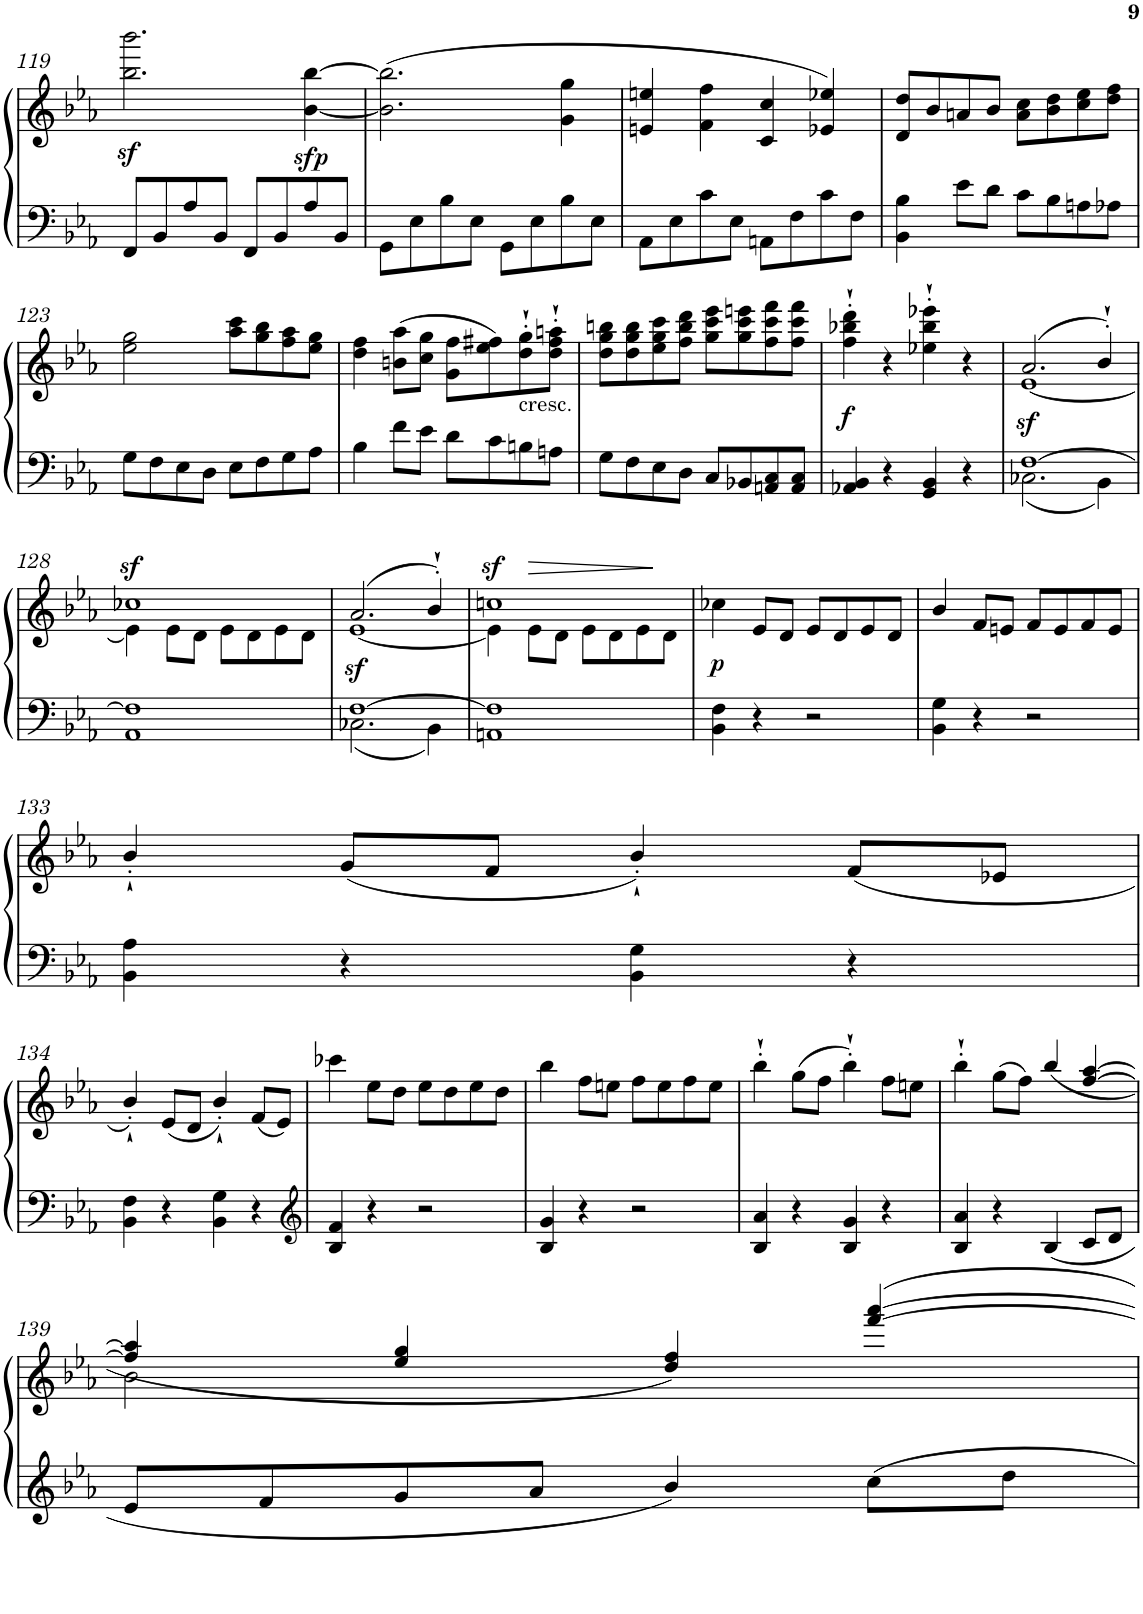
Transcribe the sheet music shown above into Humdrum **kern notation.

**kern	**kern	**dynam
*part1	*part1	*part1
*staff2	*staff1	*staff1/2
*I"Piano	*	*
*I'Pno	*	*
!!LO:PB:g=z
*clefF4	*clefG2	*
*k[b-e-a-]	*k[b-e-a-]	*
*E-:	*E-:	*
*M2/2	*M2/2	*
*met(c|)	*met(c|)	*
=119	=119	=119
8FF/L	2.bb-\z< 2.bbb-\z<	.
8BB-/	.	.
8A-/	.	.
8BB-/J	.	.
8FF/L	.	.
8BB-/	.	.
!	!	!LO:DY:b
8A-/	[4b-\ [4bb-\	sfp
8BB-/J	.	.
=120	=120	=120
8GG\L	(>2.b-\] 2.bb-\]	.
8E-\	.	.
8B-\	.	.
8E-\J	.	.
8GG\L	.	.
8E-\	.	.
8B-\	4g\ 4gg\	.
8E-\J	.	.
=121	=121	=121
8AA-\L	4en/ 4een/	.
8E-\	.	.
8c\	4f\ 4ff\	.
8E-\J	.	.
8AAn\L	4c/ 4cc/	.
8F\	.	.
8c\	4e-X/ 4ee-X/)	.
8F\J	.	.
=122	=122	=122
4BB-\ 4B-\	8d/ 8dd/L	.
.	8b-/	.
8e-\L	8an/	.
8d\J	8b-/J	.
8c\L	8a\ 8cc\L	.
8B-\	8b-\ 8dd\	.
8An\	8cc\ 8ee-\	.
8A-X\J	8dd\ 8ff\J	.
!!LO:LB:g=z
=123	=123	=123
8G\L	2ee-\ 2gg\	.
8F\	.	.
8E-\	.	.
8D\J	.	.
8E-\L	8aa-\ 8ccc\L	.
8F\	8gg\ 8bb-\	.
8G\	8ff\ 8aa-\	.
8A-\J	8ee-\ 8gg\J	.
=124	=124	=124
4B-\	4dd\ 4ff\	.
8f\L	(>8bn\ 8aa-\L	.
8e-\J	8cc\ 8gg\J	.
8d\L	8g\ 8ff\L	.
8c\	8ee-\ 8ff#X\)	.
!	!LO:TX:b:t=cresc.	!
8Bn\	8dd\'` 8gg\'`	.
8An\J	8dd\'` 8ff#\'` 8aan\'`J	.
=125	=125	=125
8G\L	8dd\ 8gg\ 8bbn\L	.
8F\	8dd\ 8gg\ 8bb\	.
8E-\	8ee-\ 8gg\ 8ccc\	.
8D\J	8ff\ 8bb\ 8ddd\J	.
8C/L	8gg\ 8ccc\ 8eee-\L	.
8BB-X/	8gg\ 8ccc\ 8eeen\	.
8AAn/ 8C/	8ff\ 8ccc\ 8fff\	.
8AA/ 8C/J	8ff\ 8ccc\ 8fff\J	.
=126	=126	=126
!	!	!LO:DY:b
4AA-X/ 4BB-/	4ff\'` 4bb-X\'` 4ddd\'`	f
4r	4r	.
4GG/ 4BB-/	4ee-X\'` 4bb-\'` 4eee-X\'`	.
4r	4r	.
=127	=127	=127
*^	*^	*
!	!	!	!	!LO:DY:b
[1F	2.C-X\	(>2.a-/	[1e-	sf
.	4BB-\	4b-'`/)	.	.
!!LO:LB:g=z	!!
=128	=128	=128	=128	=128
!	!	!	!	!LO:DY:a
*v	*v	*	*	*
1AA- 1F]	1cc-X	4e-\]	sf
.	.	8e-\L	.
.	.	8d\J	.
.	.	8e-\L	.
.	.	8d\	.
.	.	8e-\	.
.	.	8d\J	.
=129	=129	=129	=129
*^	*	*	*
!	!	!	!	!LO:DY:b
[1F	2.C-X\	(>2.a-/	[1e-	sf
.	4BB-\	4b-'`/)	.	.
=130	=130	=130	=130	=130
!	!	!	!	!LO:DY:a
*v	*v	*	*	*
1AAn 1F]	1ccn	4e-\]	sf
!	!	!	!LO:HP:b
.	.	8e-\L	>
.	.	8d\J	.
.	.	8e-\L	.
.	.	8d\	.
.	.	8e-\	.
.	.	8d\J	]
=131	=131	=131	=131
!	!	!	!LO:DY:a=2
*	*v	*v	*
4BB-\ 4F\	4cc-X\	p
4r	8e-/L	.
.	8d/J	.
2r	8e-/L	.
.	8d/	.
.	8e-/	.
.	8d/J	.
=132	=132	=132
4BB-\ 4G\	4b-/	.
4r	8f/L	.
.	8en/J	.
2r	8f/L	.
.	8e/	.
.	8f/	.
.	8e/J	.
!!LO:LB:g=z
=133	=133	=133
4BB-\ 4A-\	4b-'`/	.
4r	(<8g/L	.
.	8f/J	.
4BB-\ 4G\	4b-'`/)	.
4r	(<8f/L	.
.	8e-X/J	.
!!LO:LB:g=z
=134	=134	=134
4BB-\ 4F\	4b-'`/)	.
4r	(<8e-/L	.
.	8d/J	.
4BB-\ 4G\	4b-'`/)	.
4r	(<8f/L	.
.	8e-/J)	.
=135	=135	=135
*clefG2	*	*
4B-/ 4f/	4ccc-X\	.
4r	8ee-\L	.
.	8dd\J	.
2r	8ee-\L	.
.	8dd\	.
.	8ee-\	.
.	8dd\J	.
=136	=136	=136
4B-/ 4g/	4bb-\	.
4r	8ff\L	.
.	8een\J	.
2r	8ff\L	.
.	8ee\	.
.	8ff\	.
.	8ee\J	.
=137	=137	=137
4B-/ 4a-/	4bb-'`\	.
4r	(>8gg\L	.
.	8ff\J	.
4B-/ 4g/	4bb-'`\)	.
4r	8ff\L	.
.	8een\J	.
=138	=138	=138
4B-/ 4a-/	4bb-'`\	.
4r	(>8gg\L	.
.	8ff\J)	.
4B-/	(<4bb-/	.
8c/L	[4ff/ [4aa-/	.
8d/J	.	.
!!LO:LB:g=z
=139	=139	=139
*	*^	*
8e-/L	4ff/] 4aa-/]	2b-\	.
8f/	.	.	.
8g/	4ee-/ 4gg/	.	.
8a-/J	.	.	.
4b-/	4dd/ 4ff/)	2ryy	.
8cc\L	[4fff/ [4aaa-/	.	.
8dd\J	.	.	.
*	*v	*v	*
=	=	=
*-	*-	*-
